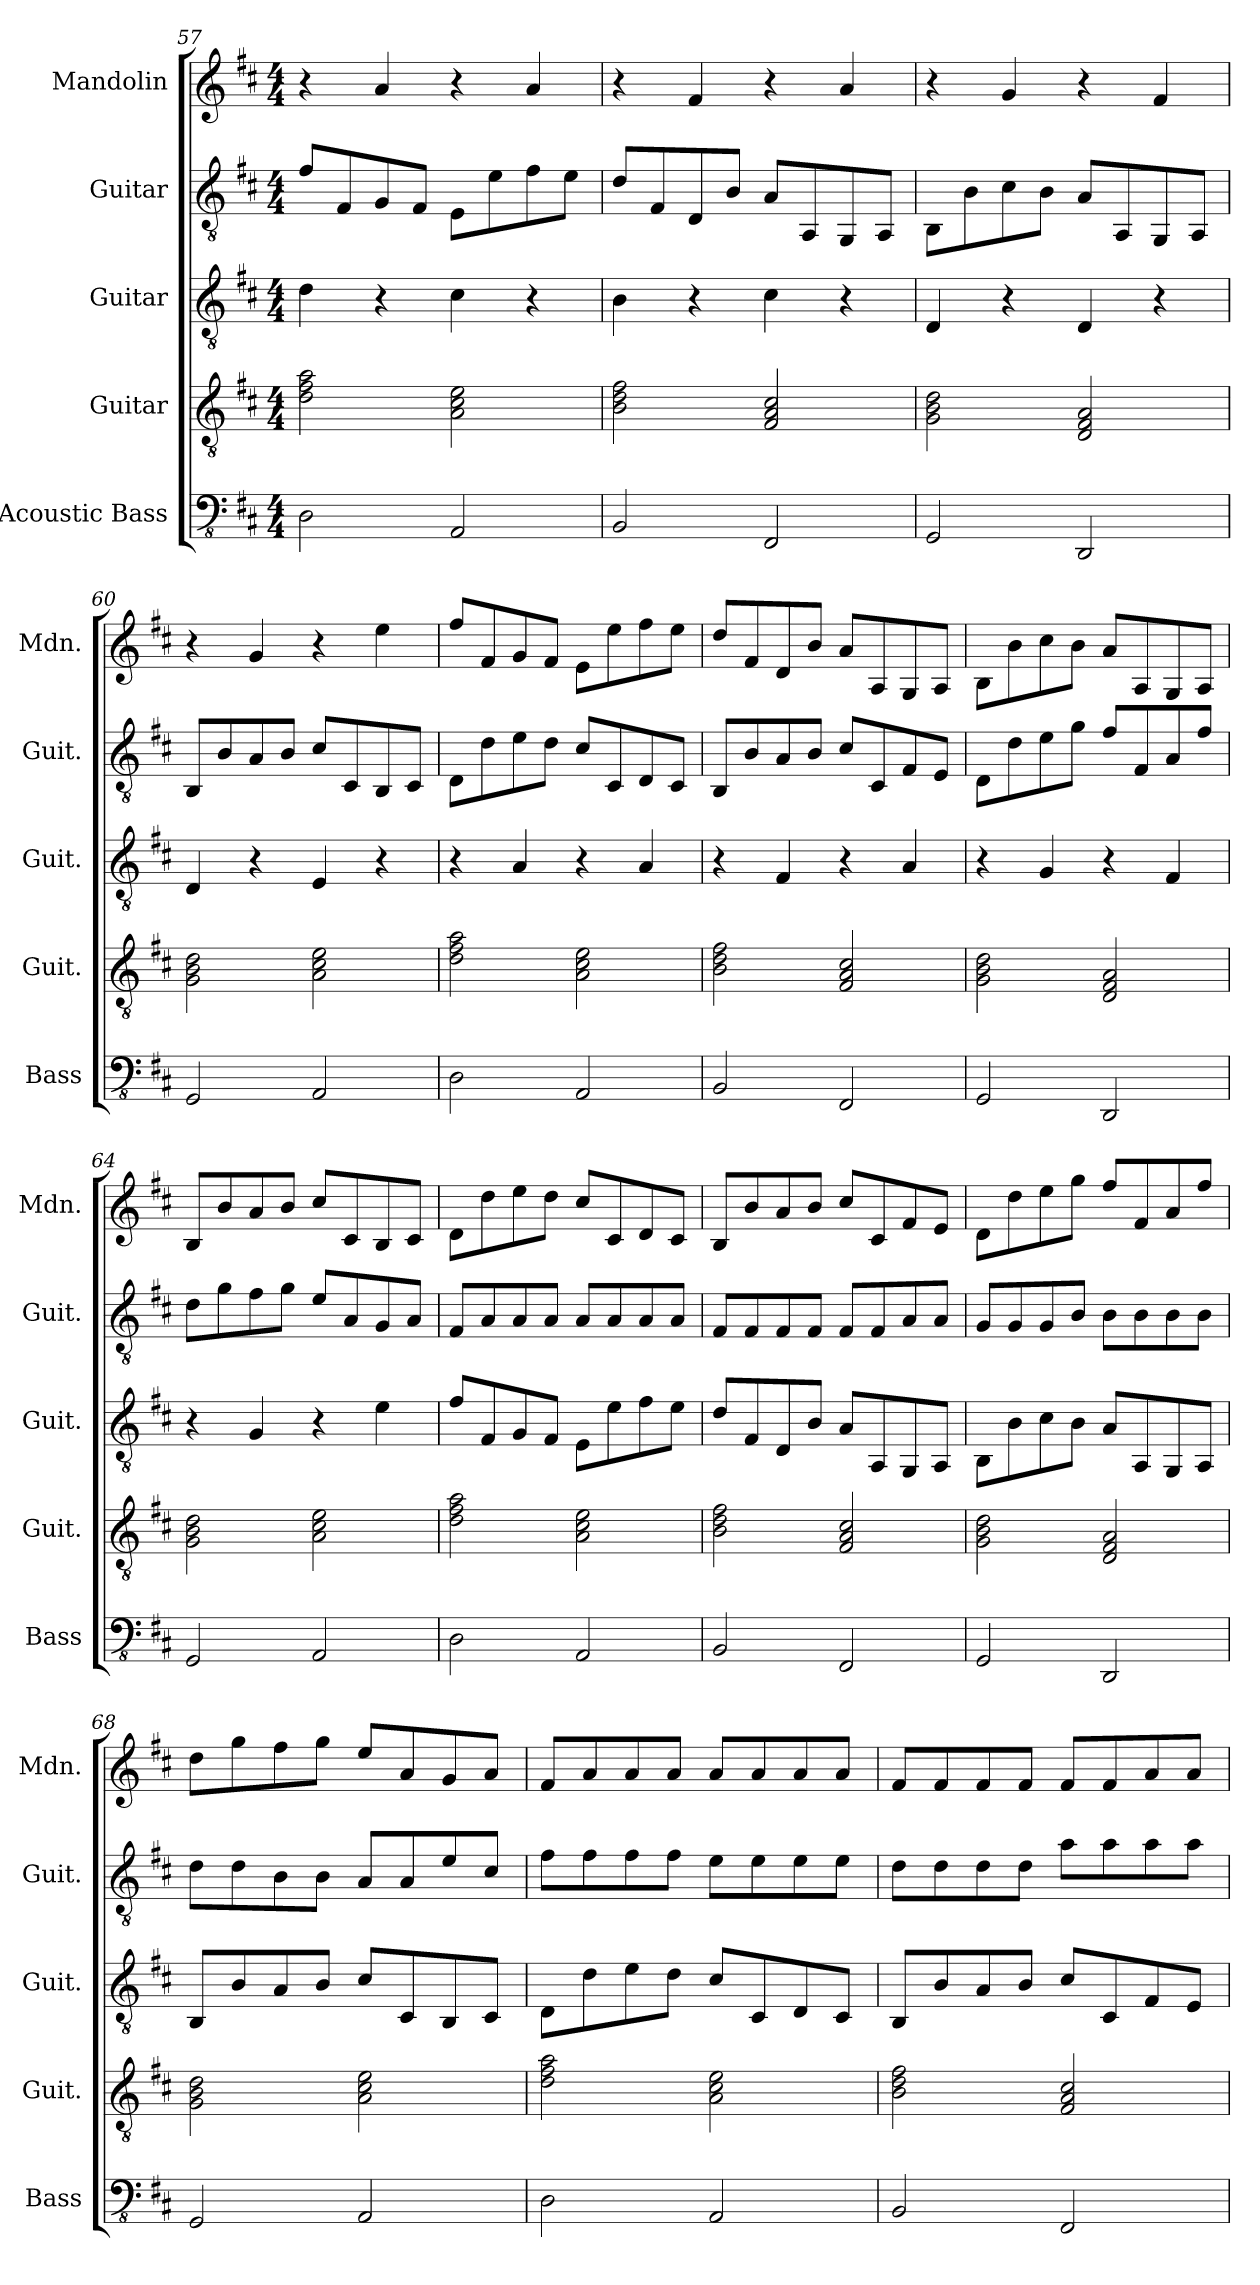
**kern	**kern	**kern	**kern	**kern
*part5	*part4	*part3	*part2	*part1
*staff5	*staff4	*staff3	*staff2	*staff1
*I"Acoustic Bass	*I"Guitar	*I"Guitar	*I"Guitar	*I"Mandolin
*I'Bass	*I'Guit.	*I'Guit.	*I'Guit.	*I'Mdn.
*clefFv4	*clefGv2	*clefGv2	*clefGv2	*clefG2
*k[f#c#]	*k[f#c#]	*k[f#c#]	*k[f#c#]	*k[f#c#]
*D:	*D:	*D:	*D:	*D:
*M4/4	*M4/4	*M4/4	*M4/4	*M4/4
=57	=57	=57	=57	=57
2DD\	2d\ 2f#\ 2a\	4d\	8f#/L	4r
.	.	.	8F#/	.
.	.	4r	8G/	4a/
.	.	.	8F#/J	.
2AAA/	2A\ 2c#\ 2e\	4c#\	8E\L	4r
.	.	.	8e\	.
.	.	4r	8f#\	4a/
.	.	.	8e\J	.
!!LO:PB:g=z
=58	=58	=58	=58	=58
2BBB/	2B\ 2d\ 2f#\	4B\	8d/L	4r
.	.	.	8F#/	.
.	.	4r	8D/	4f#/
.	.	.	8B/J	.
2FFF#/	2F#/ 2A/ 2c#/	4c#\	8A/L	4r
.	.	.	8AA/	.
.	.	4r	8GG/	4a/
.	.	.	8AA/J	.
=59	=59	=59	=59	=59
2GGG/	2G\ 2B\ 2d\	4D/	8BB\L	4r
.	.	.	8B\	.
.	.	4r	8c#\	4g/
.	.	.	8B\J	.
2DDD/	2D/ 2F#/ 2A/	4D/	8A/L	4r
.	.	.	8AA/	.
.	.	4r	8GG/	4f#/
.	.	.	8AA/J	.
=60	=60	=60	=60	=60
2GGG/	2G\ 2B\ 2d\	4D/	8BB/L	4r
.	.	.	8B/	.
.	.	4r	8A/	4g/
.	.	.	8B/J	.
2AAA/	2A\ 2c#\ 2e\	4E/	8c#/L	4r
.	.	.	8C#/	.
.	.	4r	8BB/	4ee\
.	.	.	8C#/J	.
!!LO:PB:g=z
=61	=61	=61	=61	=61
2DD\	2d\ 2f#\ 2a\	4r	8D\L	8ff#/L
.	.	.	8d\	8f#/
.	.	4A/	8e\	8g/
.	.	.	8d\J	8f#/J
2AAA/	2A\ 2c#\ 2e\	4r	8c#/L	8e\L
.	.	.	8C#/	8ee\
.	.	4A/	8D/	8ff#\
.	.	.	8C#/J	8ee\J
!!LO:PB:g=z
=62	=62	=62	=62	=62
2BBB/	2B\ 2d\ 2f#\	4r	8BB/L	8dd/L
.	.	.	8B/	8f#/
.	.	4F#/	8A/	8d/
.	.	.	8B/J	8b/J
2FFF#/	2F#/ 2A/ 2c#/	4r	8c#/L	8a/L
.	.	.	8C#/	8A/
.	.	4A/	8F#/	8G/
.	.	.	8E/J	8A/J
=63	=63	=63	=63	=63
2GGG/	2G\ 2B\ 2d\	4r	8D\L	8B\L
.	.	.	8d\	8b\
.	.	4G/	8e\	8cc#\
.	.	.	8g\J	8b\J
2DDD/	2D/ 2F#/ 2A/	4r	8f#/L	8a/L
.	.	.	8F#/	8A/
.	.	4F#/	8A/	8G/
.	.	.	8f#/J	8A/J
=64	=64	=64	=64	=64
2GGG/	2G\ 2B\ 2d\	4r	8d\L	8B/L
.	.	.	8g\	8b/
.	.	4G/	8f#\	8a/
.	.	.	8g\J	8b/J
2AAA/	2A\ 2c#\ 2e\	4r	8e/L	8cc#/L
.	.	.	8A/	8c#/
.	.	4e\	8G/	8B/
.	.	.	8A/J	8c#/J
!!LO:PB:g=z
=65	=65	=65	=65	=65
2DD\	2d\ 2f#\ 2a\	8f#/L	8F#/L	8d\L
.	.	8F#/	8A/	8dd\
.	.	8G/	8A/	8ee\
.	.	8F#/J	8A/J	8dd\J
2AAA/	2A\ 2c#\ 2e\	8E\L	8A/L	8cc#/L
.	.	8e\	8A/	8c#/
.	.	8f#\	8A/	8d/
.	.	8e\J	8A/J	8c#/J
=66	=66	=66	=66	=66
2BBB/	2B\ 2d\ 2f#\	8d/L	8F#/L	8B/L
.	.	8F#/	8F#/	8b/
.	.	8D/	8F#/	8a/
.	.	8B/J	8F#/J	8b/J
2FFF#/	2F#/ 2A/ 2c#/	8A/L	8F#/L	8cc#/L
.	.	8AA/	8F#/	8c#/
.	.	8GG/	8A/	8f#/
.	.	8AA/J	8A/J	8e/J
=67	=67	=67	=67	=67
2GGG/	2G\ 2B\ 2d\	8BB\L	8G/L	8d\L
.	.	8B\	8G/	8dd\
.	.	8c#\	8G/	8ee\
.	.	8B\J	8B/J	8gg\J
2DDD/	2D/ 2F#/ 2A/	8A/L	8B\L	8ff#/L
.	.	8AA/	8B\	8f#/
.	.	8GG/	8B\	8a/
.	.	8AA/J	8B\J	8ff#/J
=68	=68	=68	=68	=68
2GGG/	2G\ 2B\ 2d\	8BB/L	8d\L	8dd\L
.	.	8B/	8d\	8gg\
.	.	8A/	8B\	8ff#\
.	.	8B/J	8B\J	8gg\J
2AAA/	2A\ 2c#\ 2e\	8c#/L	8A/L	8ee/L
.	.	8C#/	8A/	8a/
.	.	8BB/	8e/	8g/
.	.	8C#/J	8c#/J	8a/J
!!LO:PB:g=z
=69	=69	=69	=69	=69
2DD\	2d\ 2f#\ 2a\	8D\L	8f#\L	8f#/L
.	.	8d\	8f#\	8a/
.	.	8e\	8f#\	8a/
.	.	8d\J	8f#\J	8a/J
2AAA/	2A\ 2c#\ 2e\	8c#/L	8e\L	8a/L
.	.	8C#/	8e\	8a/
.	.	8D/	8e\	8a/
.	.	8C#/J	8e\J	8a/J
!!LO:PB:g=z
=70	=70	=70	=70	=70
2BBB/	2B\ 2d\ 2f#\	8BB/L	8d\L	8f#/L
.	.	8B/	8d\	8f#/
.	.	8A/	8d\	8f#/
.	.	8B/J	8d\J	8f#/J
2FFF#/	2F#/ 2A/ 2c#/	8c#/L	8a\L	8f#/L
.	.	8C#/	8a\	8f#/
.	.	8F#/	8a\	8a/
.	.	8E/J	8a\J	8a/J
=	=	=	=	=
*-	*-	*-	*-	*-
